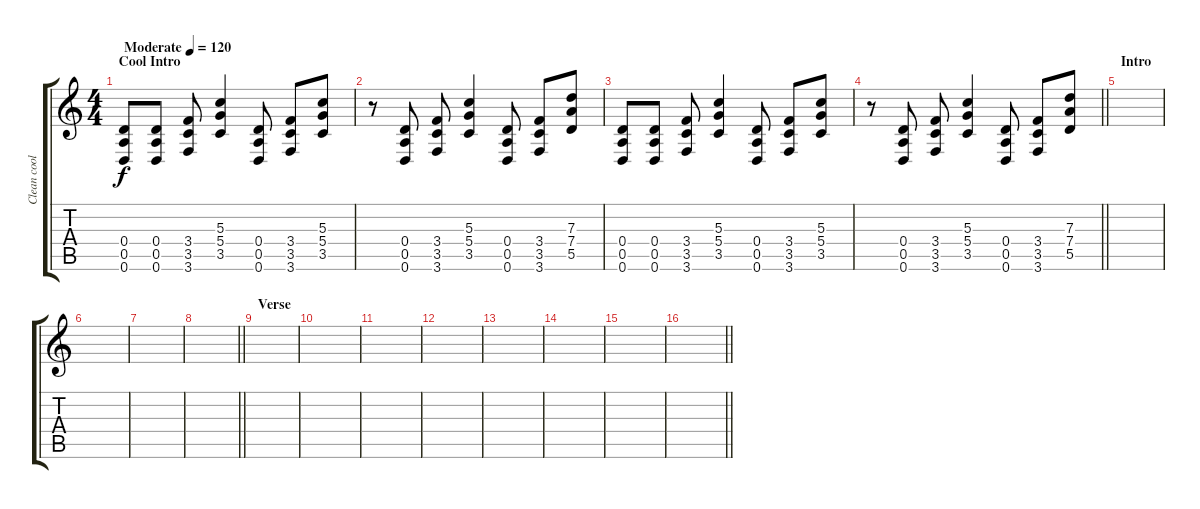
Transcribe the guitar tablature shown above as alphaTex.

\track ("Clean cool guitar intro" "Clean cool") {instrument electricguitarclean}
\staff {score tabs}
\tuning (E4 B3 G3 D3 A2 D2) {hide}
\ts (4 4)
\section ("" "Cool Intro")
\tempo (120 "Moderate")
\clef g2
\ks c
(0.4 0.5 0.6).8{dy f instrument electricguitarclean} (0.4 0.5 0.6).8 (3.4 3.5 3.6).8 (5.3 5.4 3.5).4 (0.4 0.5 0.6).8 (3.4 3.5 3.6).8 (5.3 5.4 3.5).8 |
r.8 (0.4 0.5 0.6).8 (3.4 3.5 3.6).8 (5.3 5.4 3.5).4 (0.4 0.5 0.6).8 (3.4 3.5 3.6).8 (7.3 7.4 5.5).8 |
(0.4 0.5 0.6).8 (0.4 0.5 0.6).8 (3.4 3.5 3.6).8 (5.3 5.4 3.5).4 (0.4 0.5 0.6).8 (3.4 3.5 3.6).8 (5.3 5.4 3.5).8 |
\barLineRight lightlight
r.8 (0.4 0.5 0.6).8 (3.4 3.5 3.6).8 (5.3 5.4 3.5).4 (0.4 0.5 0.6).8 (3.4 3.5 3.6).8 (7.3 7.4 5.5).8 |
\section ("" "Intro")
|
|
|
\barLineRight lightlight
|
\section ("" "Verse")
|
|
|
|
|
|
|
\barLineRight lightlight
